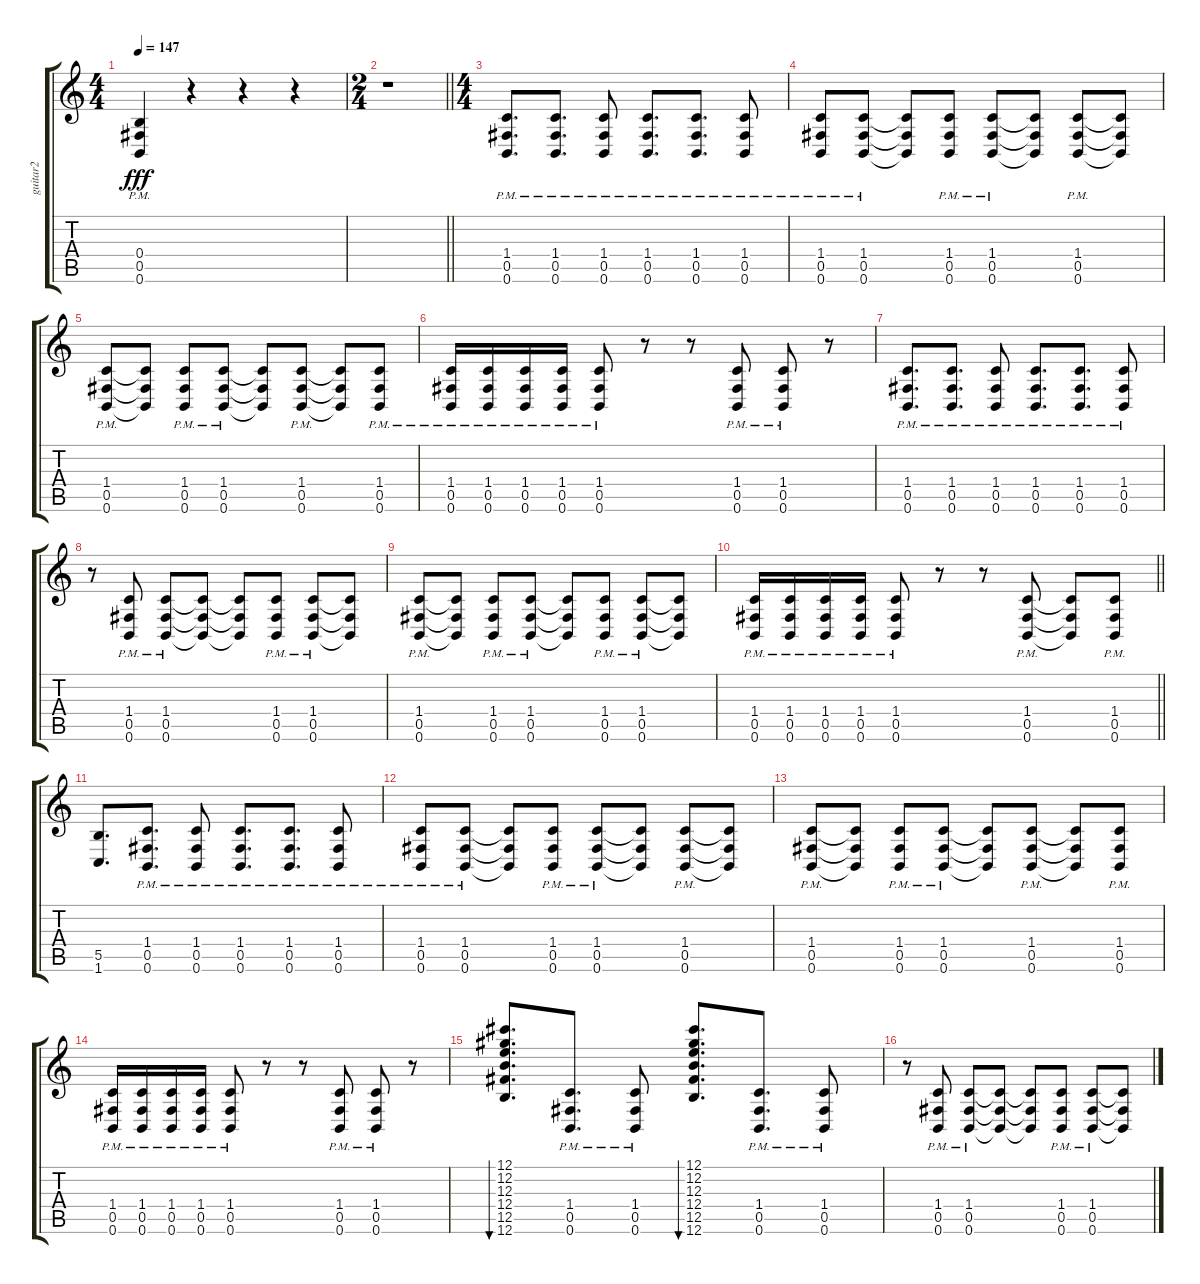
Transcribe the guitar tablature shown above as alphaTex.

\track ("guitar2" "guitar2") {instrument distortionguitar}
\staff {score tabs}
\tuning (Db4 Ab3 E3 B2 Gb2 B1) {hide}
\ts (4 4)
\tempo 147
\clef g2
\ks c
(0.4{pm} 0.5{pm} 0.6{pm}).4{dy fff} r.4 r.4 r.4 |
\ts (2 4)
\barLineRight lightlight
r.1 |
\ts (4 4)
\section ("" "")
(1.4{pm} 0.5{pm} 0.6{pm}).8{d} (1.4{pm} 0.5{pm} 0.6{pm}).8{d} (1.4{pm} 0.5{pm} 0.6{pm}).8 (1.4{pm} 0.5{pm} 0.6{pm}).8{d} (1.4{pm} 0.5{pm} 0.6{pm}).8{d} (1.4{pm} 0.5{pm} 0.6{pm}).8 |
(1.4{pm} 0.5{pm} 0.6{pm}).8 (1.4{pm} 0.5{pm} 0.6{pm}).8 (1.4{t} 0.5{t} 0.6{t}).8 (1.4{pm} 0.5{pm} 0.6{pm}).8 (1.4{pm} 0.5{pm} 0.6{pm}).8 (1.4{t} 0.5{t} 0.6{t}).8 (1.4{pm} 0.5{pm} 0.6{pm}).8 (1.4{t} 0.5{t} 0.6{t}).8 |
(1.4{pm} 0.5{pm} 0.6{pm}).8 (1.4{t} 0.5{t} 0.6{t}).8 (1.4{pm} 0.5{pm} 0.6{pm}).8 (1.4{pm} 0.5{pm} 0.6{pm}).8 (1.4{t} 0.5{t} 0.6{t}).8 (1.4{pm} 0.5{pm} 0.6{pm}).8 (1.4{t} 0.5{t} 0.6{t}).8 (1.4{pm} 0.5{pm} 0.6{pm}).8 |
(1.4{pm} 0.5{pm} 0.6{pm}).16 (1.4{pm} 0.5{pm} 0.6{pm}).16 (1.4{pm} 0.5{pm} 0.6{pm}).16 (1.4{pm} 0.5{pm} 0.6{pm}).16 (1.4{pm} 0.5{pm} 0.6{pm}).8 r.8 r.8 (1.4{pm} 0.5{pm} 0.6{pm}).8 (1.4{pm} 0.5{pm} 0.6{pm}).8 r.8 |
(1.4{pm} 0.5{pm} 0.6{pm}).8{d} (1.4{pm} 0.5{pm} 0.6{pm}).8{d} (1.4{pm} 0.5{pm} 0.6{pm}).8 (1.4{pm} 0.5{pm} 0.6{pm}).8{d} (1.4{pm} 0.5{pm} 0.6{pm}).8{d} (1.4{pm} 0.5{pm} 0.6{pm}).8 |
r.8 (1.4{pm} 0.5{pm} 0.6{pm}).8 (1.4{pm} 0.5{pm} 0.6{pm}).8 (1.4{t} 0.5{t} 0.6{t}).8 (1.4{t} 0.5{t} 0.6{t}).8 (1.4{pm} 0.5{pm} 0.6{pm}).8 (1.4{pm} 0.5{pm} 0.6{pm}).8 (1.4{t} 0.5{t} 0.6{t}).8 |
(1.4{pm} 0.5{pm} 0.6{pm}).8 (1.4{t} 0.5{t} 0.6{t}).8 (1.4{pm} 0.5{pm} 0.6{pm}).8 (1.4{pm} 0.5{pm} 0.6{pm}).8 (1.4{t} 0.5{t} 0.6{t}).8 (1.4{pm} 0.5{pm} 0.6{pm}).8 (1.4{pm} 0.5{pm} 0.6{pm}).8 (1.4{t} 0.5{t} 0.6{t}).8 |
\barLineRight lightlight
(1.4{pm} 0.5{pm} 0.6{pm}).16 (1.4{pm} 0.5{pm} 0.6{pm}).16 (1.4{pm} 0.5{pm} 0.6{pm}).16 (1.4{pm} 0.5{pm} 0.6{pm}).16 (1.4{pm} 0.5{pm} 0.6{pm}).8 r.8 r.8 (1.4{pm} 0.5{pm} 0.6{pm}).8 (1.4{t} 0.5{t} 0.6{t}).8 (1.4{pm} 0.5{pm} 0.6{pm}).8 |
\section ("" "")
(5.5 1.6).8{d} (1.4{pm} 0.5{pm} 0.6{pm}).8{d} (1.4{pm} 0.5{pm} 0.6{pm}).8 (1.4{pm} 0.5{pm} 0.6{pm}).8{d} (1.4{pm} 0.5{pm} 0.6{pm}).8{d} (1.4{pm} 0.5{pm} 0.6{pm}).8 |
(1.4{pm} 0.5{pm} 0.6{pm}).8 (1.4{pm} 0.5{pm} 0.6{pm}).8 (1.4{t} 0.5{t} 0.6{t}).8 (1.4{pm} 0.5{pm} 0.6{pm}).8 (1.4{pm} 0.5{pm} 0.6{pm}).8 (1.4{t} 0.5{t} 0.6{t}).8 (1.4{pm} 0.5{pm} 0.6{pm}).8 (1.4{t} 0.5{t} 0.6{t}).8 |
(1.4{pm} 0.5{pm} 0.6{pm}).8 (1.4{t} 0.5{t} 0.6{t}).8 (1.4{pm} 0.5{pm} 0.6{pm}).8 (1.4{pm} 0.5{pm} 0.6{pm}).8 (1.4{t} 0.5{t} 0.6{t}).8 (1.4{pm} 0.5{pm} 0.6{pm}).8 (1.4{t} 0.5{t} 0.6{t}).8 (1.4{pm} 0.5{pm} 0.6{pm}).8 |
(1.4{pm} 0.5{pm} 0.6{pm}).16 (1.4{pm} 0.5{pm} 0.6{pm}).16 (1.4{pm} 0.5{pm} 0.6{pm}).16 (1.4{pm} 0.5{pm} 0.6{pm}).16 (1.4{pm} 0.5{pm} 0.6{pm}).8 r.8 r.8 (1.4{pm} 0.5{pm} 0.6{pm}).8 (1.4{pm} 0.5{pm} 0.6{pm}).8 r.8 |
(12.1 12.2 12.3 12.4 12.5 12.6).8{d bu 480 instrument guitarfretnoise} (1.4{pm} 0.5{pm} 0.6{pm}).8{d instrument distortionguitar} (1.4{pm} 0.5{pm} 0.6{pm}).8 (12.1 12.2 12.3 12.4 12.5 12.6).8{d bu 480 instrument guitarfretnoise} (1.4{pm} 0.5{pm} 0.6{pm}).8{d instrument distortionguitar} (1.4{pm} 0.5{pm} 0.6{pm}).8 |
r.8 (1.4{pm} 0.5{pm} 0.6{pm}).8 (1.4{pm} 0.5{pm} 0.6{pm}).8 (1.4{t} 0.5{t} 0.6{t}).8 (1.4{t} 0.5{t} 0.6{t}).8 (1.4{pm} 0.5{pm} 0.6{pm}).8 (1.4{pm} 0.5{pm} 0.6{pm}).8 (1.4{t} 0.5{t} 0.6{t}).8
